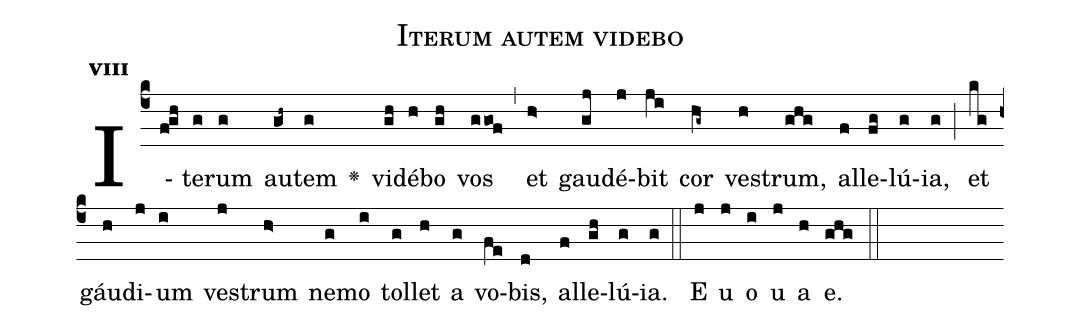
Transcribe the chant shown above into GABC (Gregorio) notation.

name:Iterum autem videbo;
office-part:Antiphona;
mode:8;
%%
initial-style: 1;
name: Iterum autem videbo;
book: CAO 3466;
occasion: In Ascensione Domini;
office-part: Officium Lectionis Ant C;
user-notes: ;
commentary: ;
annotation: 8g2;
centering-scheme: english;
fontsize: 12;
font: OFLSortsMillGoudy;
height: 11;
width: 4.5;
%%
(c4)I(fgh)te(g)rum(g) au(gh~)tem(g) <v>\greheightstar</v>()  vi(gh)dé(h)bo(gh) vos(ggof) (,) et(h>) gau(gj)dé(j)bit(ji) cor(hg~) ve(h)strum,(ghg) al(f)le(fg)lú(g)ia,(g) (;) et(kg) gáu(h)di(j)um(i) ve(j)strum(h>) ne(g)mo(i) tol(g)let(h) a(g) vo(fe)bis,(d) al(f)le(gh)lú(g)ia.(g) (::) E(j) u(j) o(i) u(j) a(h) e.(ghg) (::)
